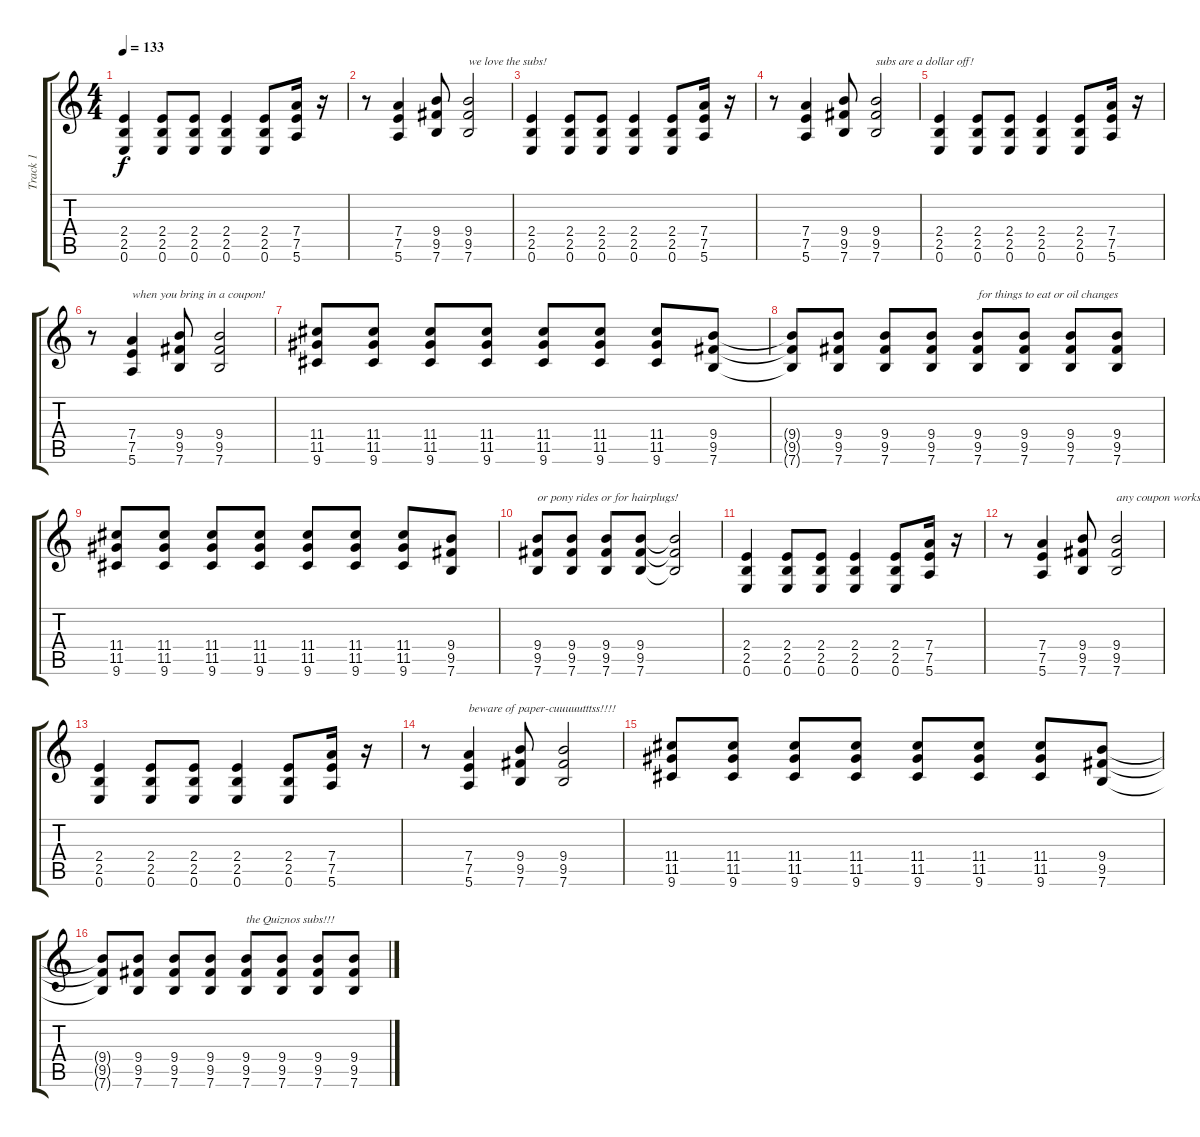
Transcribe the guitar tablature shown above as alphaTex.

\track ("Track 1" "Track 1") {instrument acousticguitarsteel}
\staff {score tabs}
\tuning (E4 B3 G3 D3 A2 E2) {hide}
\ts (4 4)
\tempo 133
\clef g2
\ks c
(2.4 2.5 0.6).4{dy f instrument acousticguitarsteel} (2.4 2.5 0.6).8 (2.4 2.5 0.6).8 (2.4 2.5 0.6).4 (2.4 2.5 0.6).8 (7.4 7.5 5.6).16 r.16 |
r.8 (7.4 7.5 5.6).4 (9.4 9.5 7.6).8 (9.4 9.5 7.6).2{txt "we love the subs!"} |
(2.4 2.5 0.6).4 (2.4 2.5 0.6).8 (2.4 2.5 0.6).8 (2.4 2.5 0.6).4 (2.4 2.5 0.6).8 (7.4 7.5 5.6).16 r.16 |
r.8 (7.4 7.5 5.6).4 (9.4 9.5 7.6).8 (9.4 9.5 7.6).2{txt "subs are a dollar off!"} |
(2.4 2.5 0.6).4 (2.4 2.5 0.6).8 (2.4 2.5 0.6).8 (2.4 2.5 0.6).4 (2.4 2.5 0.6).8 (7.4 7.5 5.6).16 r.16 |
r.8 (7.4 7.5 5.6).4{txt "when you bring in a coupon!"} (9.4 9.5 7.6).8 (9.4 9.5 7.6).2 |
(11.4 11.5 9.6).8 (11.4 11.5 9.6).8 (11.4 11.5 9.6).8 (11.4 11.5 9.6).8 (11.4 11.5 9.6).8 (11.4 11.5 9.6).8 (11.4 11.5 9.6).8 (9.4 9.5 7.6).8 |
(9.4{t} 9.5{t} 7.6{t}).8 (9.4 9.5 7.6).8 (9.4 9.5 7.6).8 (9.4 9.5 7.6).8 (9.4 9.5 7.6).8{txt "for things to eat or oil changes"} (9.4 9.5 7.6).8 (9.4 9.5 7.6).8 (9.4 9.5 7.6).8 |
(11.4 11.5 9.6).8 (11.4 11.5 9.6).8 (11.4 11.5 9.6).8 (11.4 11.5 9.6).8 (11.4 11.5 9.6).8 (11.4 11.5 9.6).8 (11.4 11.5 9.6).8 (9.4 9.5 7.6).8 |
(9.4 9.5 7.6).8{txt "or pony rides or for hairplugs!"} (9.4 9.5 7.6).8 (9.4 9.5 7.6).8 (9.4 9.5 7.6).8 (9.4{t} 9.5{t} 7.6{t}).2 |
(2.4 2.5 0.6).4 (2.4 2.5 0.6).8 (2.4 2.5 0.6).8 (2.4 2.5 0.6).4 (2.4 2.5 0.6).8 (7.4 7.5 5.6).16 r.16 |
r.8 (7.4 7.5 5.6).4 (9.4 9.5 7.6).8 (9.4 9.5 7.6).2{txt "any coupon works!"} |
(2.4 2.5 0.6).4 (2.4 2.5 0.6).8 (2.4 2.5 0.6).8 (2.4 2.5 0.6).4 (2.4 2.5 0.6).8 (7.4 7.5 5.6).16 r.16 |
r.8 (7.4 7.5 5.6).4{txt "beware of paper-cuuuuutttss!!!!"} (9.4 9.5 7.6).8 (9.4 9.5 7.6).2 |
(11.4 11.5 9.6).8 (11.4 11.5 9.6).8 (11.4 11.5 9.6).8 (11.4 11.5 9.6).8 (11.4 11.5 9.6).8 (11.4 11.5 9.6).8 (11.4 11.5 9.6).8 (9.4 9.5 7.6).8 |
(9.4{t} 9.5{t} 7.6{t}).8 (9.4 9.5 7.6).8 (9.4 9.5 7.6).8 (9.4 9.5 7.6).8 (9.4 9.5 7.6).8{txt "the Quiznos subs!!!"} (9.4 9.5 7.6).8 (9.4 9.5 7.6).8 (9.4 9.5 7.6).8
